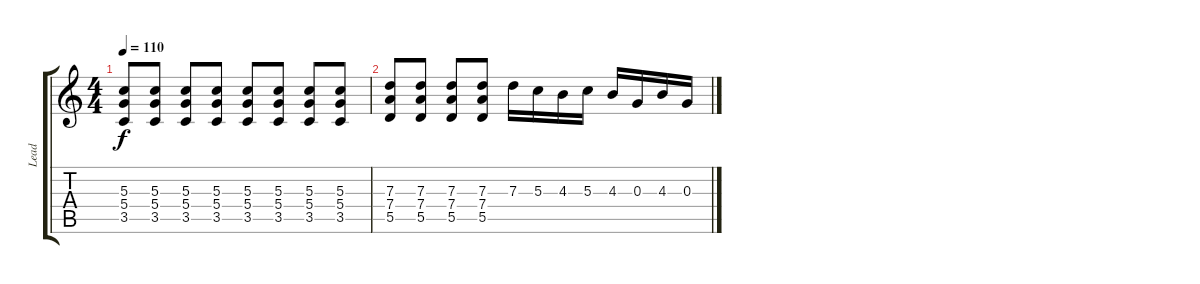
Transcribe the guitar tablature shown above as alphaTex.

\track ("Lead" "Lead") {instrument overdrivenguitar}
\staff {score tabs}
\tuning (E4 B3 G3 D3 A2 E2) {hide}
\ts (4 4)
\tempo 110
\clef g2
\ks c
(5.3 5.4 3.5).8{dy f} (5.3 5.4 3.5).8 (5.3 5.4 3.5).8 (5.3 5.4 3.5).8 (5.3 5.4 3.5).8 (5.3 5.4 3.5).8 (5.3 5.4 3.5).8 (5.3 5.4 3.5).8 |
(7.3 7.4 5.5).8 (7.3 7.4 5.5).8 (7.3 7.4 5.5).8 (7.3 7.4 5.5).8 7.3.16 5.3.16 4.3.16 5.3.16 4.3.16 0.3.16 4.3.16 0.3.16
